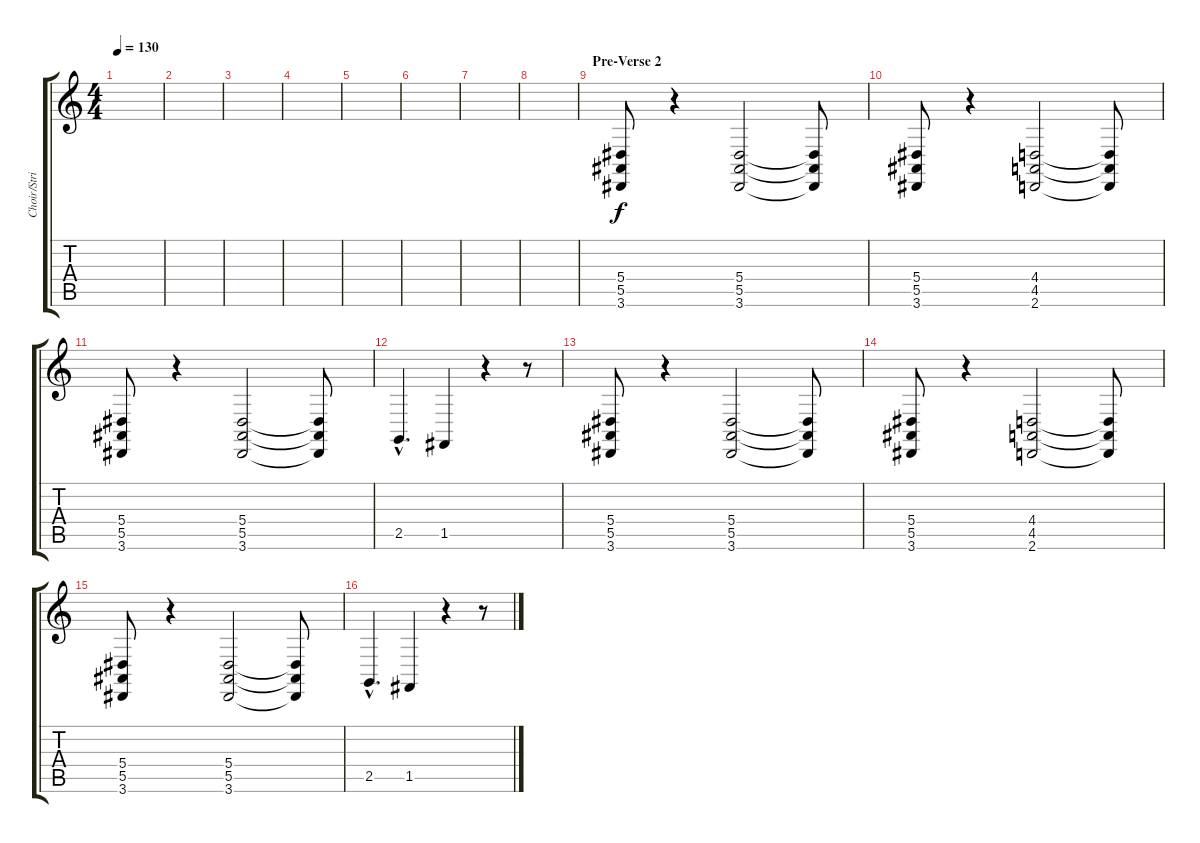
\track ("Choir/Strings" "Choir/Stri") {instrument shakuhachi}
\staff {score tabs}
\tuning (C4 G3 Eb3 Bb2 F2 C2) {hide}
\ts (4 4)
\tempo 130
\clef g2
\ks c
|
|
|
|
|
|
|
|
\section ("" "Pre-Verse 2")
(5.4 5.5 3.6).8{volume 13} r.4 (5.4 5.5 3.6).2 (5.4{t} 5.5{t} 3.6{t}).8 |
(5.4 5.5 3.6).8 r.4 (4.4 4.5 2.6).2 (4.4{t} 4.5{t} 2.6{t}).8 |
(5.4 5.5 3.6).8 r.4 (5.4 5.5 3.6).2 (5.4{t} 5.5{t} 3.6{t}).8 |
2.5{hac}.4{d} 1.5.4 r.4 r.8 |
(5.4 5.5 3.6).8 r.4 (5.4 5.5 3.6).2 (5.4{t} 5.5{t} 3.6{t}).8 |
(5.4 5.5 3.6).8 r.4 (4.4 4.5 2.6).2 (4.4{t} 4.5{t} 2.6{t}).8 |
(5.4 5.5 3.6).8 r.4 (5.4 5.5 3.6).2 (5.4{t} 5.5{t} 3.6{t}).8 |
2.5{hac}.4{d} 1.5.4 r.4 r.8
